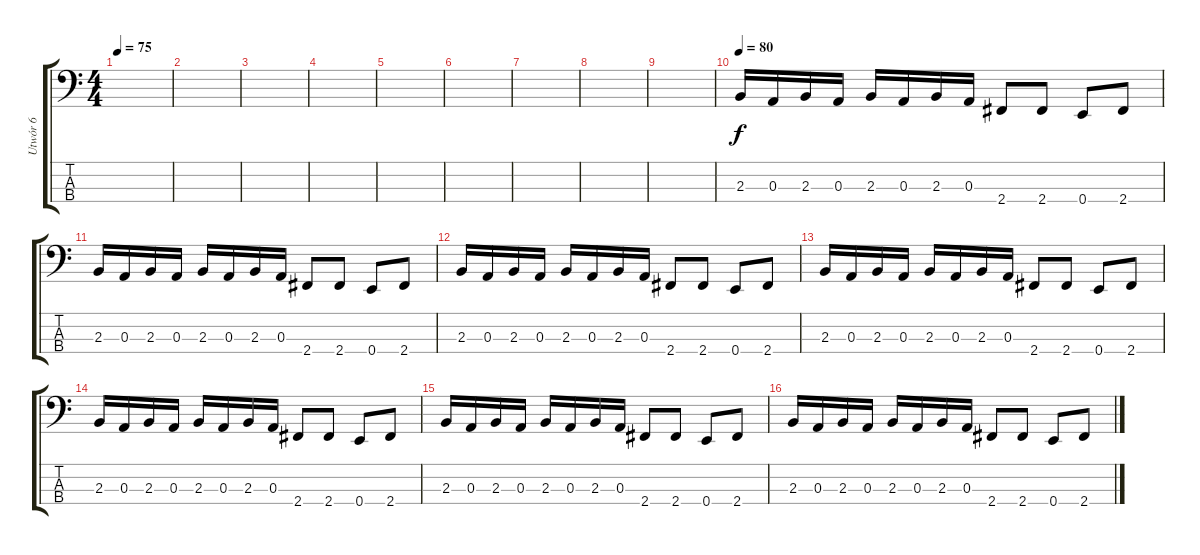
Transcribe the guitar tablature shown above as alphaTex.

\track ("Utwór 6" "Utwór 6") {instrument electricbasspick}
\staff {score tabs}
\tuning (G2 D2 A1 E1) {hide}
\ts (4 4)
\tempo 75
\clef f4
\ks c
|
|
|
|
|
|
|
|
|
\tempo 80
2.3.16 0.3.16 2.3.16 0.3.16 2.3.16 0.3.16 2.3.16 0.3.16 2.4.8 2.4.8 0.4.8 2.4.8 |
2.3.16 0.3.16 2.3.16 0.3.16 2.3.16 0.3.16 2.3.16 0.3.16 2.4.8 2.4.8 0.4.8 2.4.8 |
2.3.16 0.3.16 2.3.16 0.3.16 2.3.16 0.3.16 2.3.16 0.3.16 2.4.8 2.4.8 0.4.8 2.4.8 |
2.3.16 0.3.16 2.3.16 0.3.16 2.3.16 0.3.16 2.3.16 0.3.16 2.4.8 2.4.8 0.4.8 2.4.8 |
2.3.16 0.3.16 2.3.16 0.3.16 2.3.16 0.3.16 2.3.16 0.3.16 2.4.8 2.4.8 0.4.8 2.4.8 |
2.3.16 0.3.16 2.3.16 0.3.16 2.3.16 0.3.16 2.3.16 0.3.16 2.4.8 2.4.8 0.4.8 2.4.8 |
2.3.16 0.3.16 2.3.16 0.3.16 2.3.16 0.3.16 2.3.16 0.3.16 2.4.8 2.4.8 0.4.8 2.4.8
